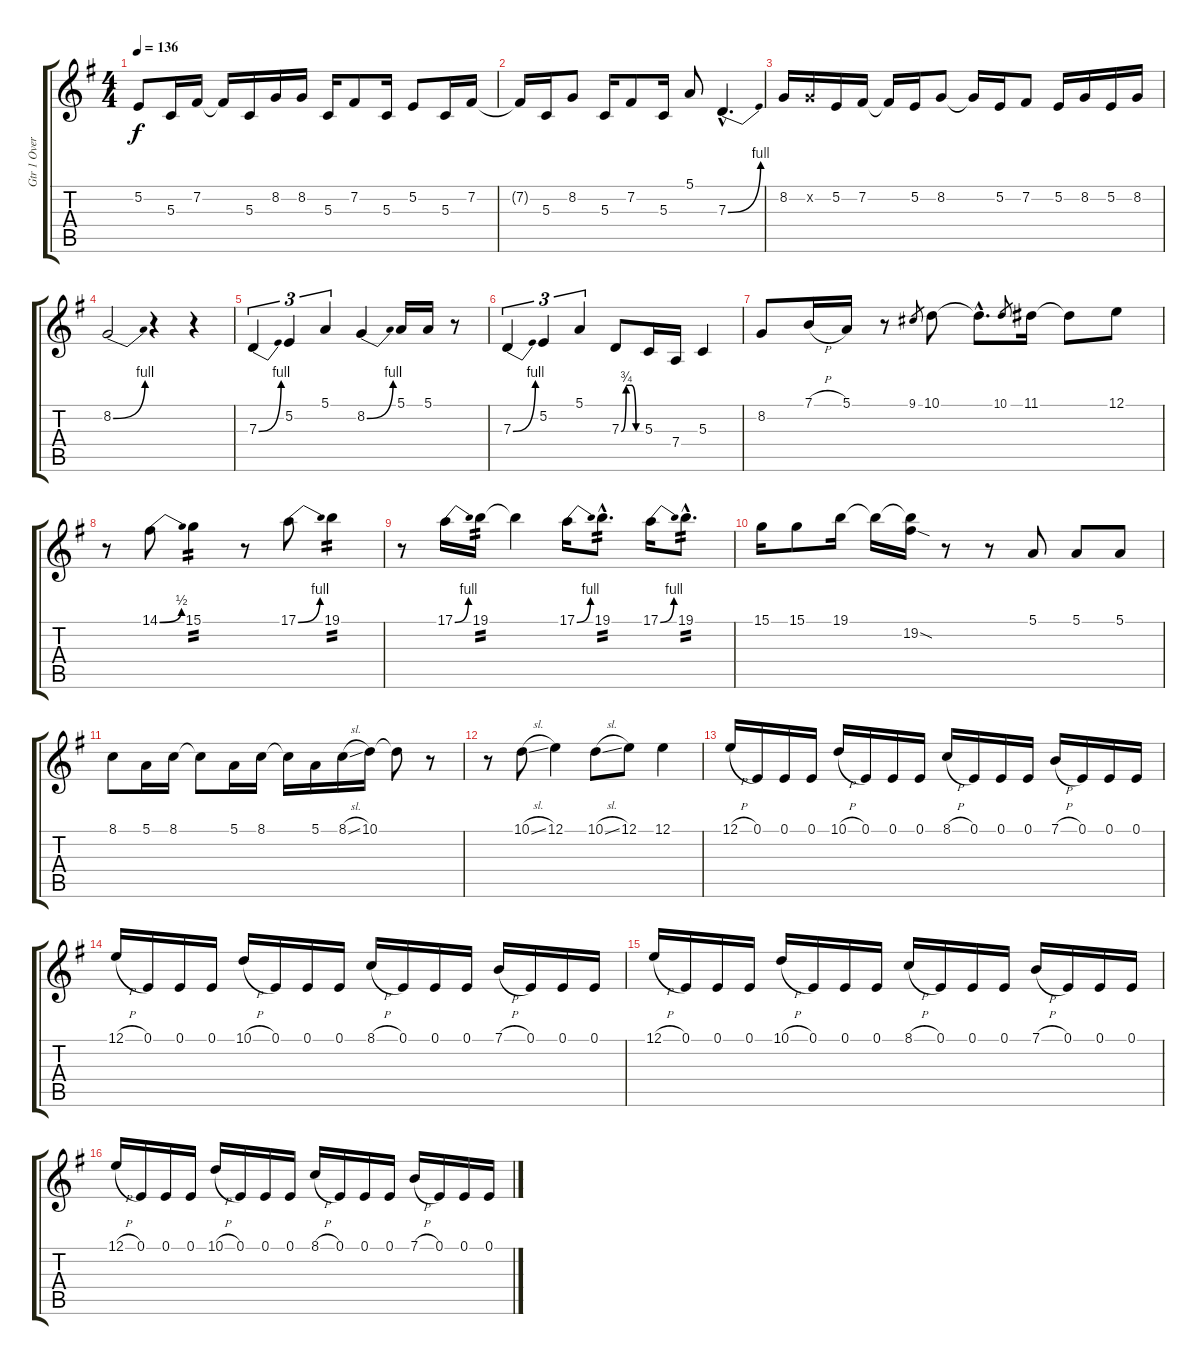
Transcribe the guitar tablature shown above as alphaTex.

\track ("Gtr 1 Overdub" "Gtr 1 Over") {instrument lead8bassandlead}
\staff {score tabs}
\tuning (E4 B3 G3 D3 A2 E2) {hide}
\ts (4 4)
\tempo 136
\clef g2
\ks g
5.2.8{dy f} 5.3.16 7.2.16 7.2{t}.16 5.3.16 8.2.16 8.2.16 5.3.16 7.2.8 5.3.16 5.2.8 5.3.16 7.2.16 |
7.2{t}.16 5.3.16 8.2.8 5.3.16 7.2.8 5.3.16 5.1.8 7.3{be (bend 0 0 60 4) hac}.4{d} |
8.2.16 8.2{x}.16 5.2.16 7.2.16 7.2{t}.16 5.2.16 8.2.8 8.2{t}.16 5.2.16 7.2.8 5.2.16 8.2.16 5.2.16 8.2.16 |
8.2{be (bend 0 0 60 4)}.2 r.4 r.4 |
7.3{be (bend 0 0 60 4)}.4{tu (3 2)} 5.2.4{tu (3 2)} 5.1.4{tu (3 2)} 8.2{be (bend 0 0 60 4)}.4 5.1.16 5.1.16 r.8 |
7.3{be (bend 0 0 60 4)}.4{tu (3 2)} 5.2.4{tu (3 2)} 5.1.4{tu (3 2)} 7.3{be (custom 0 0 15 3 30 3 45 0 60 0)}.8 5.3.16 7.4.16 5.3.4 |
8.2.8 7.1{h}.16 5.1.16 r.8 9.1.8{gr} 10.1.8 10.1{hac t}.8{d} 10.1.8{gr} 11.1.16 11.1{t}.8 12.1.8 |
r.8 14.1{be (bend 0 0 60 2)}.8 15.1.4{tp 2} r.8 17.1{be (bend 0 0 60 4)}.8 19.1.4{tp 2} |
r.8 17.1{be (bend 0 0 60 4)}.16 19.1.16{tp 2} 19.1{t}.4 17.1{be (bend 0 0 60 4)}.16 19.1{hac}.8{d tp 2} 17.1{be (bend 0 0 60 4)}.16 19.1{hac}.8{d tp 2} |
15.1.16 15.1.8 19.1.16 19.1{t}.16 (19.1{t} 19.2{sod}).16 r.8 r.8 5.1.8 5.1.8 5.1.8 |
8.1.8 5.1.16 8.1.16 8.1{t}.8 5.1.16 8.1.16 8.1{t}.16 5.1.16 8.1{sl}.16 10.1.16 10.1{t}.8 r.8 |
r.8 10.1{sl}.8 12.1.4 10.1{sl}.8 12.1.8 12.1.4 |
12.1{h}.16 0.1.16 0.1.16 0.1.16 10.1{h}.16 0.1.16 0.1.16 0.1.16 8.1{h}.16 0.1.16 0.1.16 0.1.16 7.1{h}.16 0.1.16 0.1.16 0.1.16 |
12.1{h}.16 0.1.16 0.1.16 0.1.16 10.1{h}.16 0.1.16 0.1.16 0.1.16 8.1{h}.16 0.1.16 0.1.16 0.1.16 7.1{h}.16 0.1.16 0.1.16 0.1.16 |
12.1{h}.16 0.1.16 0.1.16 0.1.16 10.1{h}.16 0.1.16 0.1.16 0.1.16 8.1{h}.16 0.1.16 0.1.16 0.1.16 7.1{h}.16 0.1.16 0.1.16 0.1.16 |
12.1{h}.16 0.1.16 0.1.16 0.1.16 10.1{h}.16 0.1.16 0.1.16 0.1.16 8.1{h}.16 0.1.16 0.1.16 0.1.16 7.1{h}.16 0.1.16 0.1.16 0.1.16
